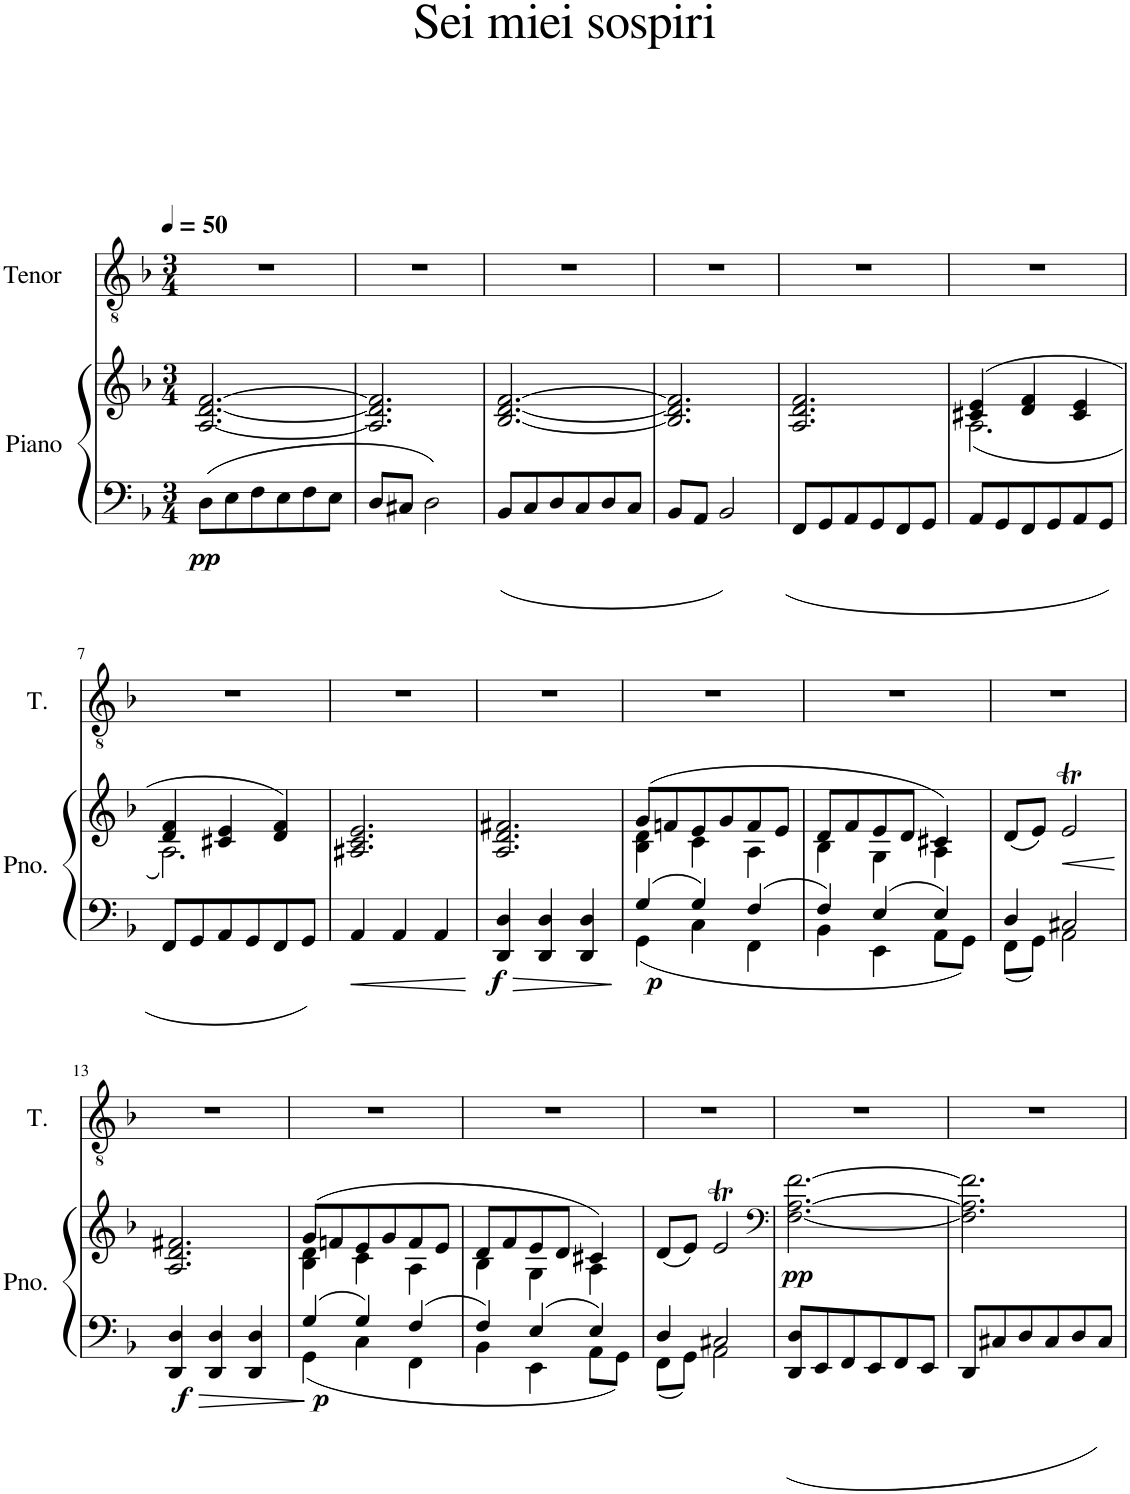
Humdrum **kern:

**kern	**kern	**dynam	**kern
*part2	*part2	*part2	*part1
*staff3	*staff2	*staff2/3	*staff1
*I"Piano	*	*	*I"Tenor
*I'Pno.	*	*	*I'T.
*clefF4	*clefG2	*	*clefGv2
*k[b-]	*k[b-]	*	*k[b-]
*M3/4	*M3/4	*	*M3/4
*MM50	*MM50	*	*MM50
=1	=1	=1	=1
!	!	!LO:DY:b=2	!
8D\L	[2.A/ [2.d/ [2.f/	pp	2.r
8E\	.	.	.
8F\	.	.	.
8E\	.	.	.
8F\	.	.	.
8E\J	.	.	.
=2	=2	=2	=2
8D/L	2.A/] 2.d/] 2.f/]	.	2.r
8C#X/J	.	.	.
2D\	.	.	.
=3	=3	=3	=3
8BB-/L	[2.B-/ [2.d/ [2.f/	.	2.r
8C/	.	.	.
8D/	.	.	.
8C/	.	.	.
8D/	.	.	.
8C/J	.	.	.
=4	=4	=4	=4
8BB-/L	2.B-/] 2.d/] 2.f/]	.	2.r
8AA/J	.	.	.
2BB-/	.	.	.
=5	=5	=5	=5
8FF/L	2.A/ 2.d/ 2.f/	.	2.r
8GG/	.	.	.
8AA/	.	.	.
8GG/	.	.	.
8FF/	.	.	.
8GG/J	.	.	.
=6	=6	=6	=6
*	*^	*	*
8AA/L	(4c#X/ 4e/	(2.A\	.	2.r
8GG/	.	.	.	.
8FF/	4d/ 4f/	.	.	.
8GG/	.	.	.	.
8AA/	4c#/ 4e/	.	.	.
8GG/J	.	.	.	.
!!LO:LB:g=z
=7	=7	=7	=7	=7
8FF/L	4d/ 4f/	2.A\)	.	2.r
8GG/	.	.	.	.
8AA/	4c#X/ 4e/	.	.	.
8GG/	.	.	.	.
8FF/	4d/ 4f/)	.	.	.
8GG/J	.	.	.	.
*	*v	*v	*	*
=8	=8	=8	=8
4AA/	2.A#X/ 2.c/ 2.e/	.	2.r
4AA/	.	.	.
4AA/	.	.	.
=9	=9	=9	=9
!	!	!LO:DY:b=2	!
4DD/ 4D/	2.A/ 2.d/ 2.f#X/	f	2.r
4DD/ 4D/	.	.	.
4DD/ 4D/	.	.	.
=10	=10	=10	=10
*^	*^	*	*
!	!	!	!	!LO:DY:b=2	!
4G/	4GG\	(8g/L	4B-\ 4d\	p	2.r
.	.	8fn/	.	.	.
4G/	4C\	8e/	4c\	.	.
.	.	8g/	.	.	.
4F/	4FF\	8f/	4A\	.	.
.	.	8e/J	.	.	.
=11	=11	=11	=11	=11	=11
4F/	4BB-\	8d/L	4B-\	.	2.r
.	.	8f/	.	.	.
4E/	4EE\	8e/	4G\	.	.
.	.	8d/J	.	.	.
4E/	8AA\L	4c#X/)	4A\	.	.
.	8GG\J	.	.	.	.
*	*	*v	*v	*	*
=12	=12	=12	=12	=12
4D/	8FF\L	(8d/L	.	2.r
.	8GG\J	8e/J)	.	.
!	!	!	!LO:HP:b	!
2C#X/	2AA\	2et/	<	.
*v	*v	*	*	*
.	.	[	.
!!LO:LB:g=z
=13	=13	=13	=13
!	!	!LO:DY:b=2	!
4DD/ 4D/	2.A/ 2.d/ 2.f#X/	f	2.r
4DD/ 4D/	.	.	.
4DD/ 4D/	.	.	.
=14	=14	=14	=14
*^	*^	*	*
!	!	!	!	!LO:DY:b=2	!
4G/	4GG\	(8g/L	4B-\ 4d\	p	2.r
.	.	8fn/	.	.	.
4G/	4C\	8e/	4c\	.	.
.	.	8g/	.	.	.
4F/	4FF\	8f/	4A\	.	.
.	.	8e/J	.	.	.
=15	=15	=15	=15	=15	=15
4F/	4BB-\	8d/L	4B-\	.	2.r
.	.	8f/	.	.	.
4E/	4EE\	8e/	4G\	.	.
.	.	8d/J	.	.	.
4E/	8AA\L	4c#X/)	4A\	.	.
.	8GG\J	.	.	.	.
*	*	*v	*v	*	*
=16	=16	=16	=16	=16
4D/	8FF\L	(8d/L	.	2.r
.	8GG\J	8e/J)	.	.
2C#X/	2AA\	2et/	.	.
*v	*v	*	*	*
=17	=17	=17	=17
*	*clefF4	*	*
*^	*	*	*
!	!	!	!LO:DY:b	!
*v	*v	*	*	*
8DD/ 8D/L	[2.F\ [2.A\ [2.f\	pp	2.r
8EE/	.	.	.
8FF/	.	.	.
8EE/	.	.	.
8FF/	.	.	.
8EE/J	.	.	.
=18	=18	=18	=18
8DD/L	2.F\] 2.A\] 2.f\]	.	2.r
8C#X/	.	.	.
8D/	.	.	.
8C#/	.	.	.
8D/	.	.	.
8C#/J	.	.	.
=	=	=	=
*-	*-	*-	*-
